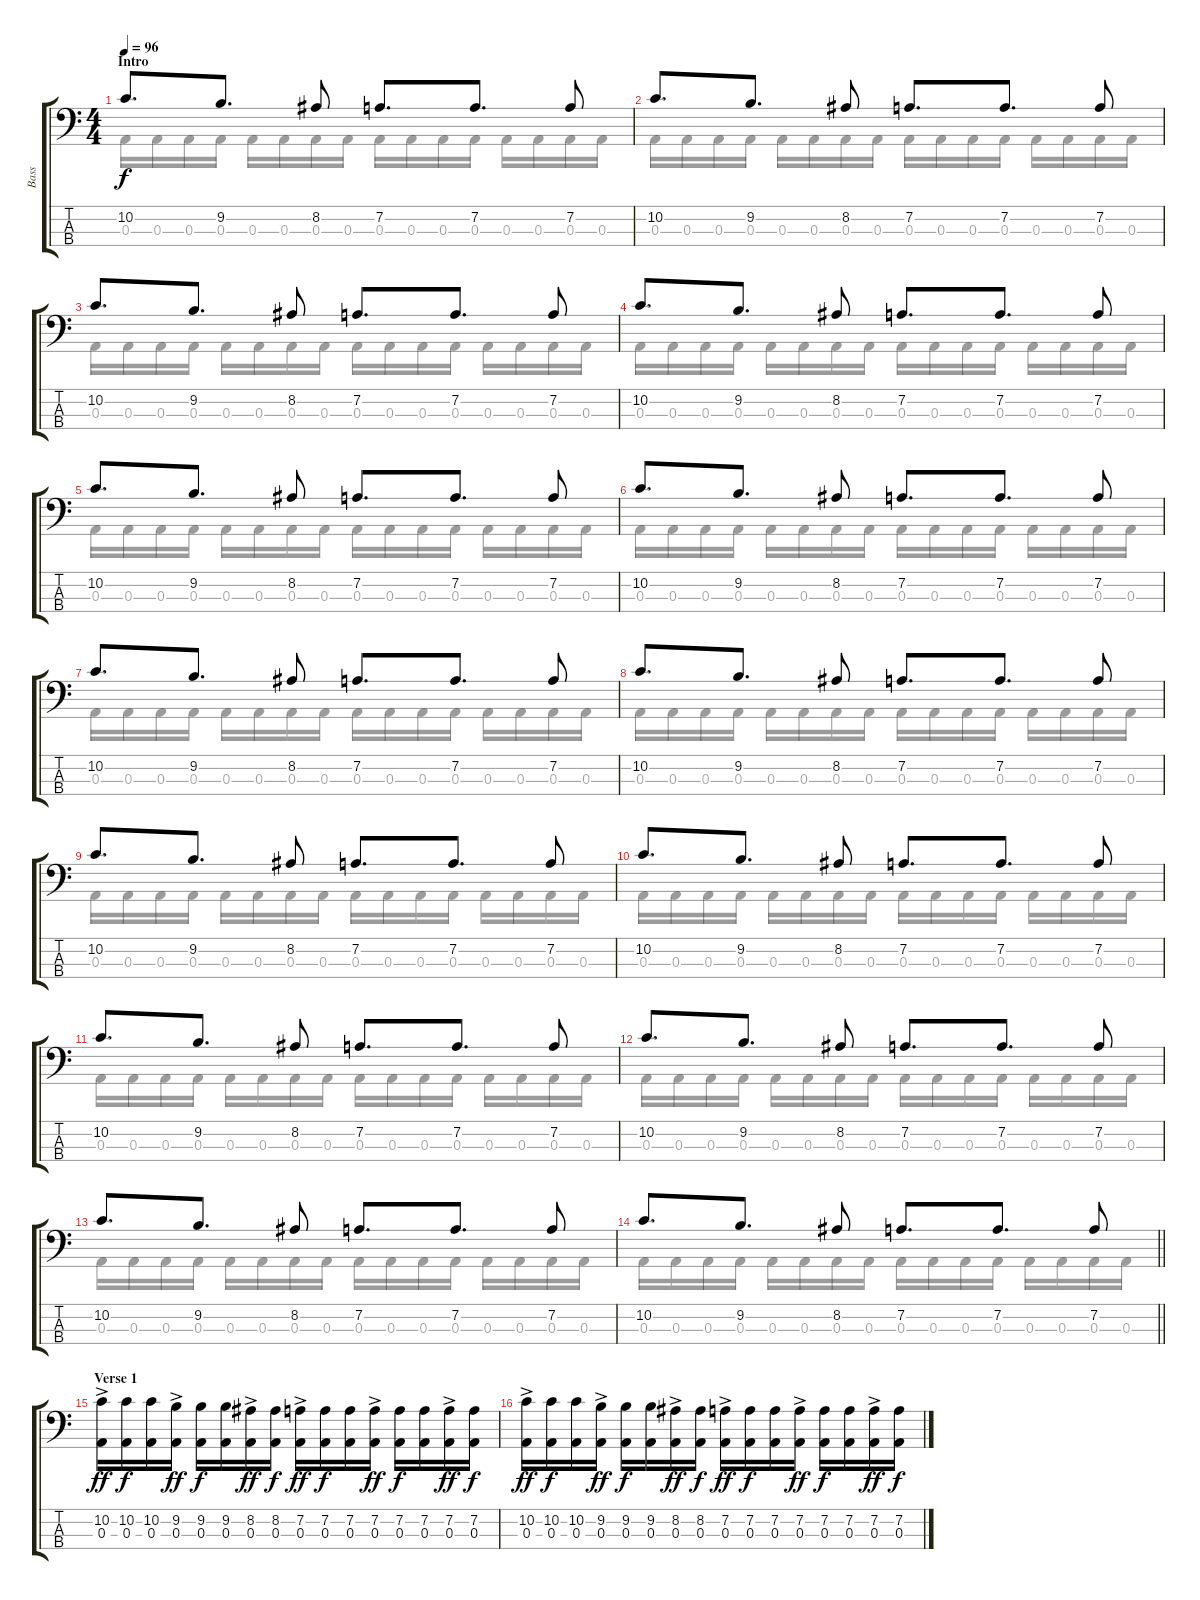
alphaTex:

\track ("Bass" "Bass") {instrument electricbasspick}
\staff {score tabs}
\tuning (G2 D2 A1 E1) {hide}
\voice
\ts (4 4)
\section ("" "Intro")
\tempo 96
\clef f4
\ks c
10.2.8{d dy f instrument electricbasspick} 9.2.8{d} 8.2.8 7.2.8{d} 7.2.8{d} 7.2.8 |
10.2.8{d} 9.2.8{d} 8.2.8 7.2.8{d} 7.2.8{d} 7.2.8 |
10.2.8{d} 9.2.8{d} 8.2.8 7.2.8{d} 7.2.8{d} 7.2.8 |
10.2.8{d} 9.2.8{d} 8.2.8 7.2.8{d} 7.2.8{d} 7.2.8 |
10.2.8{d} 9.2.8{d} 8.2.8 7.2.8{d} 7.2.8{d} 7.2.8 |
10.2.8{d} 9.2.8{d} 8.2.8 7.2.8{d} 7.2.8{d} 7.2.8 |
10.2.8{d} 9.2.8{d} 8.2.8 7.2.8{d} 7.2.8{d} 7.2.8 |
10.2.8{d} 9.2.8{d} 8.2.8 7.2.8{d} 7.2.8{d} 7.2.8 |
10.2.8{d} 9.2.8{d} 8.2.8 7.2.8{d} 7.2.8{d} 7.2.8 |
10.2.8{d} 9.2.8{d} 8.2.8 7.2.8{d} 7.2.8{d} 7.2.8 |
10.2.8{d} 9.2.8{d} 8.2.8 7.2.8{d} 7.2.8{d} 7.2.8 |
10.2.8{d} 9.2.8{d} 8.2.8 7.2.8{d} 7.2.8{d} 7.2.8 |
10.2.8{d} 9.2.8{d} 8.2.8 7.2.8{d} 7.2.8{d} 7.2.8 |
\barLineRight lightlight
10.2.8{d} 9.2.8{d} 8.2.8 7.2.8{d} 7.2.8{d} 7.2.8 |
\section ("" "Verse 1")
(10.2 0.3{ac}).16{dy ff} (10.2 0.3).16{dy f} (10.2 0.3).16 (9.2{ac} 0.3).16{dy ff} (9.2 0.3).16{dy f} (9.2 0.3).16 (8.2{ac} 0.3).16{dy ff} (8.2 0.3).16{dy f} (7.2{ac} 0.3).16{dy ff} (7.2 0.3).16{dy f} (7.2 0.3).16 (7.2{ac} 0.3).16{dy ff} (7.2 0.3).16{dy f} (7.2 0.3).16 (7.2{ac} 0.3).16{dy ff} (7.2 0.3).16{dy f} |
(10.2 0.3{ac}).16{dy ff} (10.2 0.3).16{dy f} (10.2 0.3).16 (9.2{ac} 0.3).16{dy ff} (9.2 0.3).16{dy f} (9.2 0.3).16 (8.2{ac} 0.3).16{dy ff} (8.2 0.3).16{dy f} (7.2{ac} 0.3).16{dy ff} (7.2 0.3).16{dy f} (7.2 0.3).16 (7.2{ac} 0.3).16{dy ff} (7.2 0.3).16{dy f} (7.2 0.3).16 (7.2{ac} 0.3).16{dy ff} (7.2 0.3).16{dy f}
\voice
\clef f4
\ottava regular
\simile none
\ks c
0.3.16{dy f} 0.3.16 0.3.16 0.3.16 0.3.16 0.3.16 0.3.16 0.3.16 0.3.16 0.3.16 0.3.16 0.3.16 0.3.16 0.3.16 0.3.16 0.3.16 |
0.3.16 0.3.16 0.3.16 0.3.16 0.3.16 0.3.16 0.3.16 0.3.16 0.3.16 0.3.16 0.3.16 0.3.16 0.3.16 0.3.16 0.3.16 0.3.16 |
0.3.16 0.3.16 0.3.16 0.3.16 0.3.16 0.3.16 0.3.16 0.3.16 0.3.16 0.3.16 0.3.16 0.3.16 0.3.16 0.3.16 0.3.16 0.3.16 |
0.3.16 0.3.16 0.3.16 0.3.16 0.3.16 0.3.16 0.3.16 0.3.16 0.3.16 0.3.16 0.3.16 0.3.16 0.3.16 0.3.16 0.3.16 0.3.16 |
0.3.16 0.3.16 0.3.16 0.3.16 0.3.16 0.3.16 0.3.16 0.3.16 0.3.16 0.3.16 0.3.16 0.3.16 0.3.16 0.3.16 0.3.16 0.3.16 |
0.3.16 0.3.16 0.3.16 0.3.16 0.3.16 0.3.16 0.3.16 0.3.16 0.3.16 0.3.16 0.3.16 0.3.16 0.3.16 0.3.16 0.3.16 0.3.16 |
0.3.16 0.3.16 0.3.16 0.3.16 0.3.16 0.3.16 0.3.16 0.3.16 0.3.16 0.3.16 0.3.16 0.3.16 0.3.16 0.3.16 0.3.16 0.3.16 |
0.3.16 0.3.16 0.3.16 0.3.16 0.3.16 0.3.16 0.3.16 0.3.16 0.3.16 0.3.16 0.3.16 0.3.16 0.3.16 0.3.16 0.3.16 0.3.16 |
0.3.16 0.3.16 0.3.16 0.3.16 0.3.16 0.3.16 0.3.16 0.3.16 0.3.16 0.3.16 0.3.16 0.3.16 0.3.16 0.3.16 0.3.16 0.3.16 |
0.3.16 0.3.16 0.3.16 0.3.16 0.3.16 0.3.16 0.3.16 0.3.16 0.3.16 0.3.16 0.3.16 0.3.16 0.3.16 0.3.16 0.3.16 0.3.16 |
0.3.16 0.3.16 0.3.16 0.3.16 0.3.16 0.3.16 0.3.16 0.3.16 0.3.16 0.3.16 0.3.16 0.3.16 0.3.16 0.3.16 0.3.16 0.3.16 |
0.3.16 0.3.16 0.3.16 0.3.16 0.3.16 0.3.16 0.3.16 0.3.16 0.3.16 0.3.16 0.3.16 0.3.16 0.3.16 0.3.16 0.3.16 0.3.16 |
0.3.16 0.3.16 0.3.16 0.3.16 0.3.16 0.3.16 0.3.16 0.3.16 0.3.16 0.3.16 0.3.16 0.3.16 0.3.16 0.3.16 0.3.16 0.3.16 |
\barLineRight lightlight
0.3.16 0.3.16 0.3.16 0.3.16 0.3.16 0.3.16 0.3.16 0.3.16 0.3.16 0.3.16 0.3.16 0.3.16 0.3.16 0.3.16 0.3.16 0.3.16 |
|
